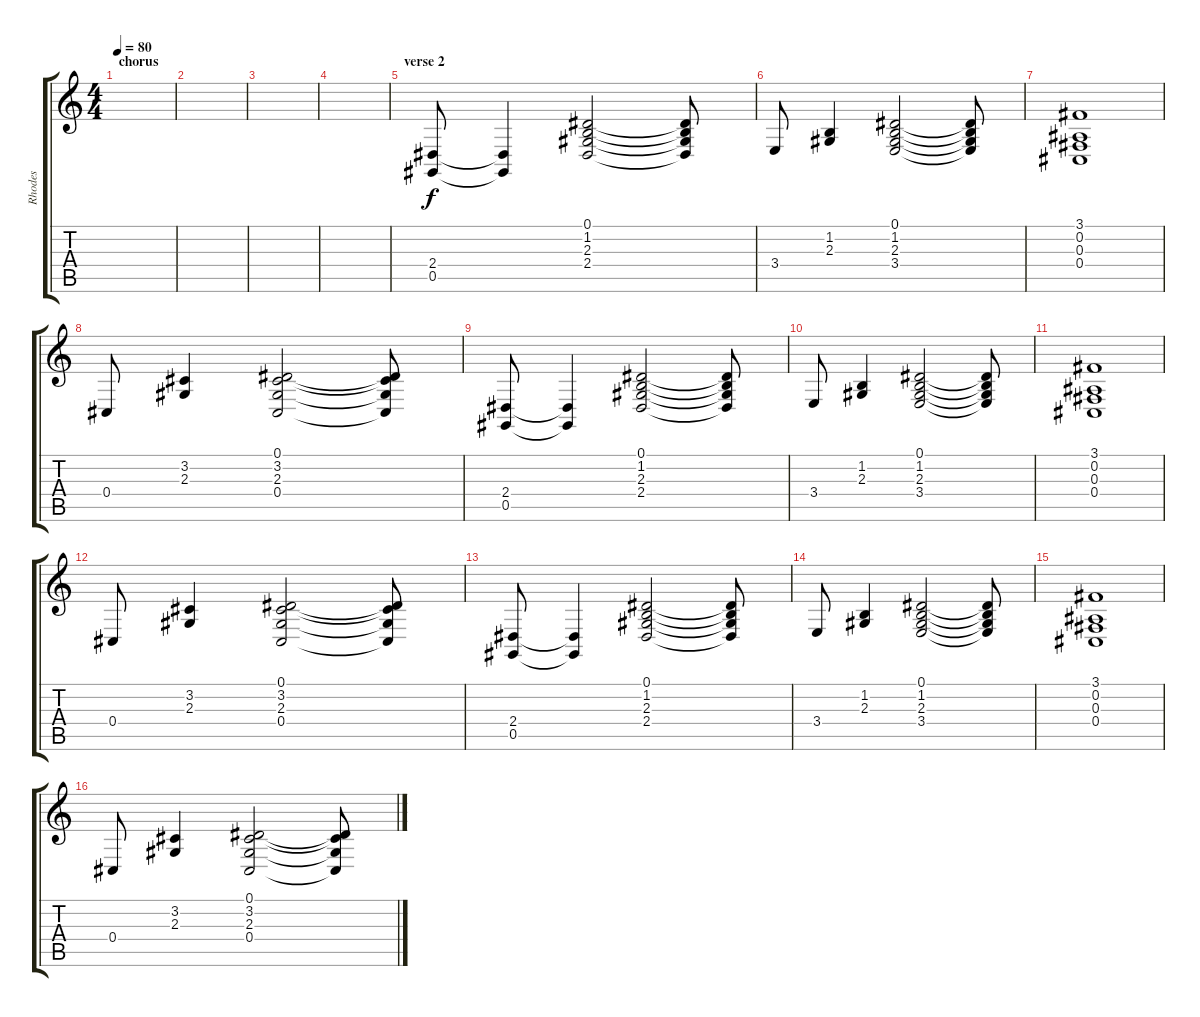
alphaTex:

\track ("Rhodes" "Rhodes") {instrument electricpiano1}
\staff {score tabs}
\tuning (Eb4 Bb3 Gb3 Db3 Ab2 Eb2) {hide}
\ts (4 4)
\section ("" "chorus")
\tempo 80
\clef g2
\ks c
|
|
|
|
\section ("" "verse 2")
(2.4 0.5).8 (2.4{t} 0.5{t}).4 (0.1 1.2 2.3 2.4).2 (0.1{t} 1.2{t} 2.3{t} 2.4{t}).8 |
3.4.8 (1.2 2.3).4 (0.1 1.2 2.3 3.4).2 (0.1{t} 1.2{t} 2.3{t} 3.4{t}).8 |
(3.1 0.2 0.3 0.4).1 |
0.4.8 (3.2 2.3).4 (0.1 3.2 2.3 0.4).2 (0.1{t} 3.2{t} 2.3{t} 0.4{t}).8 |
(2.4 0.5).8 (2.4{t} 0.5{t}).4 (0.1 1.2 2.3 2.4).2 (0.1{t} 1.2{t} 2.3{t} 2.4{t}).8 |
3.4.8 (1.2 2.3).4 (0.1 1.2 2.3 3.4).2 (0.1{t} 1.2{t} 2.3{t} 3.4{t}).8 |
(3.1 0.2 0.3 0.4).1 |
0.4.8 (3.2 2.3).4 (0.1 3.2 2.3 0.4).2 (0.1{t} 3.2{t} 2.3{t} 0.4{t}).8 |
(2.4 0.5).8 (2.4{t} 0.5{t}).4 (0.1 1.2 2.3 2.4).2 (0.1{t} 1.2{t} 2.3{t} 2.4{t}).8 |
3.4.8 (1.2 2.3).4 (0.1 1.2 2.3 3.4).2 (0.1{t} 1.2{t} 2.3{t} 3.4{t}).8 |
(3.1 0.2 0.3 0.4).1 |
0.4.8 (3.2 2.3).4 (0.1 3.2 2.3 0.4).2 (0.1{t} 3.2{t} 2.3{t} 0.4{t}).8
